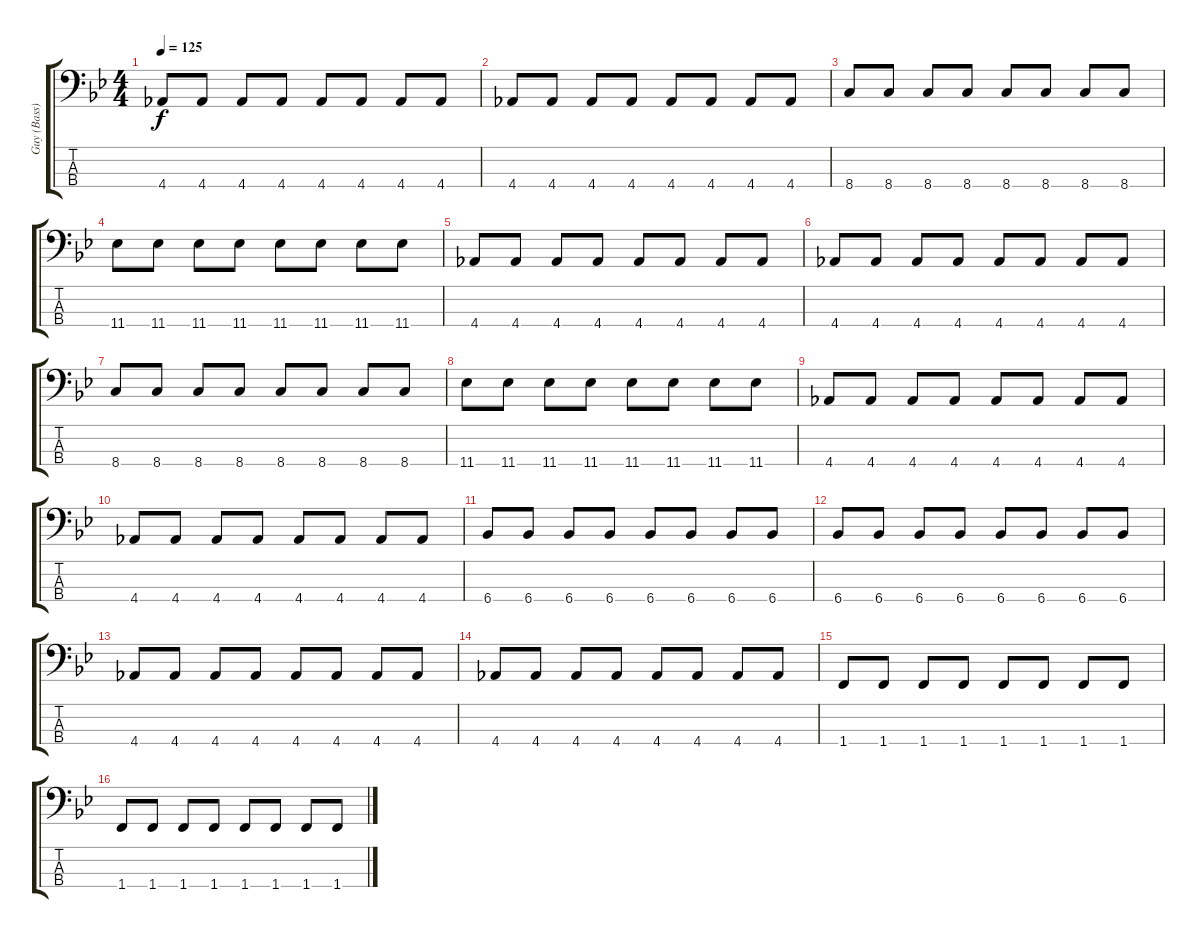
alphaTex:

\track ("Guy (Bass)" "Guy (Bass)") {instrument electricbassfinger}
\staff {score tabs}
\tuning (G2 D2 A1 E1) {hide}
\ts (4 4)
\tempo 125
\clef f4
\ks bb
4.4.8{dy f} 4.4.8 4.4.8 4.4.8 4.4.8 4.4.8 4.4.8 4.4.8 |
4.4.8 4.4.8 4.4.8 4.4.8 4.4.8 4.4.8 4.4.8 4.4.8 |
8.4.8 8.4.8 8.4.8 8.4.8 8.4.8 8.4.8 8.4.8 8.4.8 |
11.4.8 11.4.8 11.4.8 11.4.8 11.4.8 11.4.8 11.4.8 11.4.8 |
4.4.8 4.4.8 4.4.8 4.4.8 4.4.8 4.4.8 4.4.8 4.4.8 |
4.4.8 4.4.8 4.4.8 4.4.8 4.4.8 4.4.8 4.4.8 4.4.8 |
8.4.8 8.4.8 8.4.8 8.4.8 8.4.8 8.4.8 8.4.8 8.4.8 |
11.4.8 11.4.8 11.4.8 11.4.8 11.4.8 11.4.8 11.4.8 11.4.8 |
4.4.8 4.4.8 4.4.8 4.4.8 4.4.8 4.4.8 4.4.8 4.4.8 |
4.4.8 4.4.8 4.4.8 4.4.8 4.4.8 4.4.8 4.4.8 4.4.8 |
6.4.8 6.4.8 6.4.8 6.4.8 6.4.8 6.4.8 6.4.8 6.4.8 |
6.4.8 6.4.8 6.4.8 6.4.8 6.4.8 6.4.8 6.4.8 6.4.8 |
4.4.8 4.4.8 4.4.8 4.4.8 4.4.8 4.4.8 4.4.8 4.4.8 |
4.4.8 4.4.8 4.4.8 4.4.8 4.4.8 4.4.8 4.4.8 4.4.8 |
1.4.8 1.4.8 1.4.8 1.4.8 1.4.8 1.4.8 1.4.8 1.4.8 |
1.4.8 1.4.8 1.4.8 1.4.8 1.4.8 1.4.8 1.4.8 1.4.8
